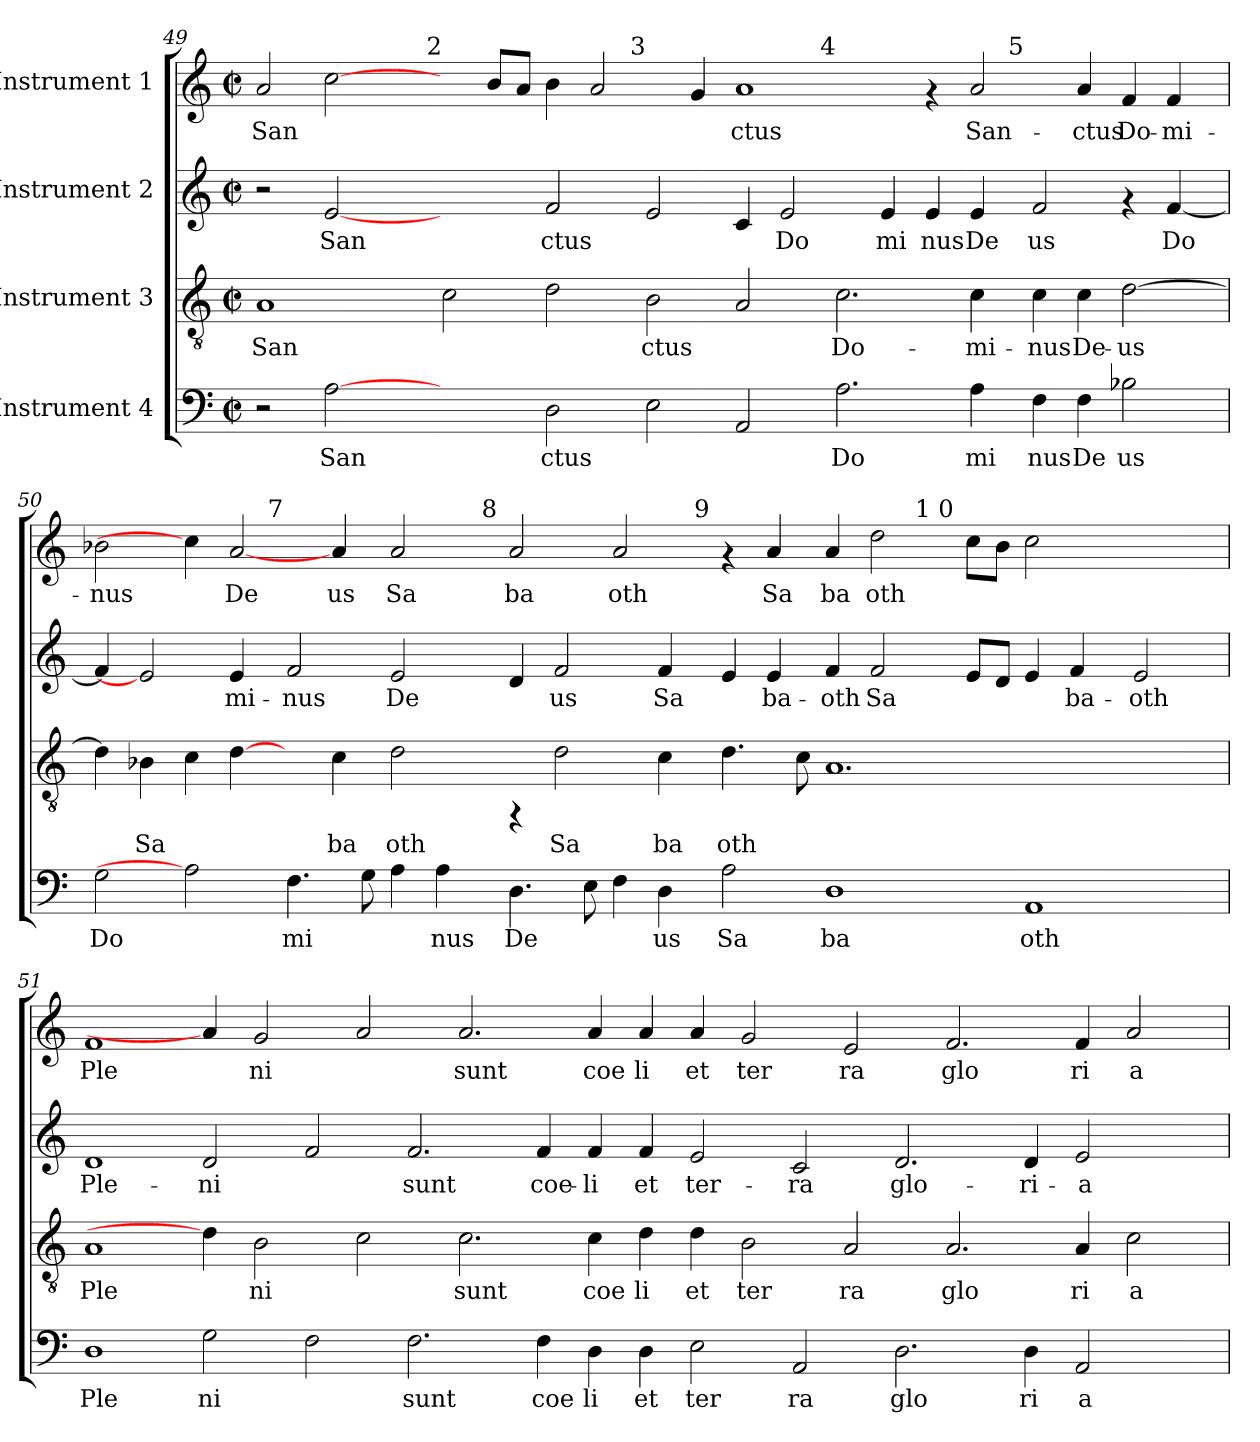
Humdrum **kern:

**kern	**text	**kern	**text	**kern	**text	**kern	**text
*part4	*part4	*part3	*part3	*part2	*part2	*part1	*part1
*staff4	*staff4	*staff3	*staff3	*staff2	*staff2	*staff1	*staff1
*I"Instrument 4	*	*I"Instrument 3	*	*I"Instrument 2	*	*I"Instrument 1	*
*clefF4	*	*clefGv2	*	*clefG2	*	*clefG2	*
*k[]	*	*k[]	*	*k[]	*	*k[]	*
*C:	*	*C:	*	*C:	*	*C:	*
*M2/2	*	*M2/2	*	*M2/2	*	*M2/2	*
*met(c|)	*	*met(c|)	*	*met(c|)	*	*met(c|)	*
=49	=49	=49	=49	=49	=49	=49	=49
!	!	!	!LO:LY:b	!	!	!	!LO:LY:b
*	*	*	*	*	*	*^	*
*	*	*	*	*	*	*	*^	*
2r	.	1A	-San-	2r	.	2a/	2ryy	1ryy	San-
!	!LO:LY:b	!	!	!	!LO:LY:b	!	!	!	!LO:LY:b
[2A	San	.	.	[2e	San	[2cc\	4ryy	.	--
.	.	.	.	.	.	.	8ryy	.	.
.	.	.	.	.	.	.	16ryy	.	.
.	.	.	.	.	.	.	64ryy	.	.
!	!	!	!	!	!	!	!LO:TX:a:t=2	!	!
.	.	.	.	.	.	.	1ryy	.	.
!	!	!	!LO:LY:b	!	!	!	!	!	!
2ryy	.	2c\	--	2ryy	.	4ryy	.	1ryy	.
!	!	!	!	!	!	!	!	!	!LO:LY:b
.	.	.	.	.	.	8b/L	.	.	--
!	!	!	!	!	!	!	!	!	!LO:LY:b
.	.	.	.	.	.	8a/J	.	.	--
!	!LO:LY:b	!	!LO:LY:b	!	!LO:LY:b	!	!	!	!LO:LY:b
2D\	ctus	2d\	--	2f/	ctus	4b\	.	.	--
!	!	!	!	!	!	!	!	!	!LO:LY:b
.	.	.	.	.	.	2a/	.	.	--
!	!	!	!	!	!	!	!LO:TX:a:t=3	!	!
.	.	.	.	.	.	.	1ryy	.	.
!	!LO:LY:b	!	!LO:LY:b	!	!LO:LY:b	!	!	!	!
2E\	.	2B\	-ctus	2e/	.	.	.	1ryy	.
!	!	!	!	!	!	!	!	!	!LO:LY:b
.	.	.	.	.	.	4g/	.	.	--
!	!LO:LY:b	!	!LO:LY:b	!	!LO:LY:b	!	!	!	!LO:LY:b
2AA/	.	2A/	.	4c/	.	1a	.	.	-ctus
!	!	!	!	!	!LO:LY:b	!	!	!	!
.	.	.	.	2e/	Do	.	.	.	.
!	!	!	!	!	!	!	!LO:TX:a:t=4	!	!
.	.	.	.	.	.	.	1ryy	.	.
!	!LO:LY:b	!	!LO:LY:b	!	!	!	!	!	!
2.A\	Do	2.c\	Do-	.	.	.	.	2...ryy	.
!	!	!	!	!	!LO:LY:b	!	!	!	!
.	.	.	.	4e/	mi	.	.	.	.
!	!	!	!	!	!LO:LY:b	!	!	!	!
.	.	.	.	4e/	nus	4rf	.	.	.
!	!LO:LY:b	!	!LO:LY:b	!	!LO:LY:b	!	!	!	!LO:LY:b
4A\	mi	4c\	-mi-	4e/	De	2a/	.	.	San-
!	!	!	!	!	!	!	!	!LO:TX:a:t=5	!
.	.	.	.	.	.	.	.	1ryy	.
.	.	.	.	.	.	.	1ryy	.	.
!	!LO:LY:b	!	!LO:LY:b	!	!LO:LY:b	!	!	!	!
4F\	nus	4c\	-nus	2f/	us	.	.	.	.
!	!LO:LY:b	!	!LO:LY:b	!	!	!	!	!	!LO:LY:b
4F\	De	4c\	De-	.	.	4a/	.	.	-ctus
!	!LO:LY:b	!	!LO:LY:b	!	!	!	!	!	!LO:LY:b
2B-\	us	[<2d\	-us	4rf	.	4f/	.	.	Do-
!	!	!	!	!	!LO:LY:b	!	!	!	!LO:LY:b
.	.	.	.	[<4f/	Do	4f/	.	.	-mi-
.	.	.	.	.	.	.	.	16ryy	.
.	.	.	.	.	.	.	32.ryy	.	.
!!LO:LB:g=z	!!	!!
=50	=50	=50	=50	=50	=50	=50	=50	=50	=50
!	!LO:LY:b	!	!LO:LY:b	!	!LO:LY:b	!	!	!	!LO:LY:b
2G\	Do	4d\]	.	4f/]	.	2b-X\	2...ryy	1ryy	-nus
!	!	!	!LO:LY:b	!	!	!	!	!	!
.	.	4B-\	Sa	2e]	.	.	.	.	.
!	!	!	!LO:LY:b	!	!	!	!	!	!
2A]	.	4c\	.	.	.	4cc\]	.	.	.
!	!	!	!LO:LY:b	!	!LO:LY:b	!	!	!	!LO:LY:b
.	.	[4d\	.	4e/	mi-	[2a/	.	.	De
!	!	!	!	!	!	!	!LO:TX:a:t=7	!	!
.	.	.	.	.	.	.	1ryy	.	.
!	!LO:LY:b	!	!	!	!LO:LY:b	!	!	!	!
4.F\	mi	4ryy	.	2f/	-nus	.	.	2ryy	.
!	!	!	!LO:LY:b	!	!	!	!	!	!LO:LY:b
.	.	4c\	ba	.	.	4a/	.	.	us
!	!LO:LY:b	!	!	!	!	!	!	!	!
8G\	.	.	.	.	.	.	.	.	.
!	!LO:LY:b	!	!LO:LY:b	!	!LO:LY:b	!	!	!	!LO:LY:b
4A\	.	2d\	oth	2e/	De-	2a/	.	4ryy	Sa
!	!LO:LY:b	!	!	!	!	!	!	!	!
4A\	nus	.	.	.	.	.	.	8ryy	.
.	.	.	.	.	.	.	.	32.ryy	.
!	!	!	!	!	!	!	!	!LO:TX:a:t=8	!
.	.	.	.	.	.	.	.	1ryy	.
.	.	.	.	.	.	.	1ryy	.	.
!	!LO:LY:b	!	!	!	!LO:LY:b	!	!	!	!LO:LY:b
4.D\	De	4rFF	.	4d/	--	2a/	.	.	ba
!	!	!	!LO:LY:b	!	!LO:LY:b	!	!	!	!
.	.	2d\	Sa	2f/	-us	.	.	.	.
!	!LO:LY:b	!	!	!	!	!	!	!	!
8E\	.	.	.	.	.	.	.	.	.
!	!LO:LY:b	!	!	!	!	!	!	!	!LO:LY:b
4F\	.	.	.	.	.	2a/	.	.	oth
!	!LO:LY:b	!	!LO:LY:b	!	!LO:LY:b	!	!	!	!
4D\	us	4c\	ba	4f/	Sa-	.	.	.	.
!	!	!	!	!	!	!	!	!LO:TX:a:t=9	!
.	.	.	.	.	.	.	.	1ryy	.
.	.	.	.	.	.	.	1ryy	.	.
!	!LO:LY:b	!	!LO:LY:b	!	!LO:LY:b	!	!	!	!
2A\	Sa	4.d\	oth	4e/	--	4rf	.	.	.
!	!	!	!	!	!LO:LY:b	!	!	!	!LO:LY:b
.	.	.	.	4e/	-ba-	4a/	.	.	Sa
!	!	!	!LO:LY:b	!	!	!	!	!	!
.	.	8c\	.	.	.	.	.	.	.
!	!LO:LY:b	!	!LO:LY:b	!	!LO:LY:b	!	!	!	!LO:LY:b
1D	ba	1.A	.	4f/	-oth	4a/	.	.	ba
!	!	!	!	!	!LO:LY:b	!	!	!	!LO:LY:b
.	.	.	.	2f/	Sa-	2dd\	.	.	oth
.	.	.	.	.	.	.	.	1ryy	.
!	!	!	!	!	!	!	!LO:TX:a:t=1 0	!	!
.	.	.	.	.	.	.	1ryy	.	.
!	!	!	!	!	!LO:LY:b	!	!	!	!LO:LY:b
.	.	.	.	8e/L	--	8cc\L	.	.	.
!	!	!	!	!	!LO:LY:b	!	!	!	!LO:LY:b
.	.	.	.	8d/J	--	8b-\J	.	.	.
!	!LO:LY:b	!	!	!	!LO:LY:b	!	!	!	!LO:LY:b
1AA	oth	.	.	4e/	--	2cc\	.	.	.
!	!	!	!	!	!LO:LY:b	!	!	!	!
.	.	.	.	4f/	-ba-	.	.	.	.
.	.	.	.	.	.	.	.	2ryy	.
.	.	.	.	.	.	.	2ryy	.	.
!	!	!	!	!	!LO:LY:b	!	!	!	!
.	.	2ryy	.	2e/	-oth	2ryy	.	.	.
.	.	.	.	.	.	.	.	16ryy	.
.	.	.	.	.	.	.	16ryy	.	.
.	.	.	.	.	.	.	.	64ryy	.
!!LO:PB:g=z
=51	=51	=51	=51	=51	=51	=51	=51	=51	=51
!	!LO:LY:b	!	!LO:LY:b	!	!LO:LY:b	!	!	!	!LO:LY:a
*	*	*	*	*	*	*v	*v	*v	*
1D	Ple	1A	Ple	1d	Ple-	1f	Ple
!	!LO:LY:b	!	!	!	!LO:LY:b	!	!
2G\	ni	4d\]	.	2d/	-ni	4a/]	.
!	!	!	!LO:LY:b	!	!	!	!LO:LY:a
.	.	2B\	ni	.	.	2g/	ni
!	!LO:LY:b	!	!	!	!LO:LY:b	!	!
2F\	.	.	.	2f/	.	.	.
!	!	!	!LO:LY:b	!	!	!	!LO:LY:a
.	.	2c\	.	.	.	2a/	.
!	!LO:LY:b	!	!	!	!LO:LY:b	!	!
2.F\	sunt	.	.	2.f/	sunt	.	.
!	!	!	!LO:LY:b	!	!	!	!LO:LY:a
.	.	2.c\	sunt	.	.	2.a/	sunt
!	!LO:LY:b	!	!	!	!LO:LY:b	!	!
4F\	coe	.	.	4f/	coe-	.	.
!	!LO:LY:b	!	!LO:LY:b	!	!LO:LY:b	!	!LO:LY:a
4D\	li	4c\	coe	4f/	-li	4a/	coe
!	!LO:LY:b	!	!LO:LY:b	!	!LO:LY:b	!	!LO:LY:a
4D\	et	4d\	li	4f/	et	4a/	li
!	!LO:LY:b	!	!LO:LY:b	!	!LO:LY:b	!	!LO:LY:a
2E\	ter	4d\	et	2e/	ter-	4a/	et
!	!	!	!LO:LY:b	!	!	!	!LO:LY:a
.	.	2B\	ter	.	.	2g/	ter
!	!LO:LY:b	!	!	!	!LO:LY:b	!	!
2AA/	ra	.	.	2c/	-ra	.	.
!	!	!	!LO:LY:b	!	!	!	!LO:LY:a
.	.	2A/	ra	.	.	2e/	ra
!	!LO:LY:b	!	!	!	!LO:LY:b	!	!
2.D\	glo	.	.	2.d/	glo-	.	.
!	!	!	!LO:LY:b	!	!	!	!LO:LY:a
.	.	2.A/	glo	.	.	2.f/	glo
!	!LO:LY:b	!	!	!	!LO:LY:b	!	!
4D\	ri	.	.	4d/	-ri-	.	.
!	!LO:LY:b	!	!LO:LY:b	!	!LO:LY:b	!	!LO:LY:a
2AA/	a	4A/	ri	2e/	-a	4f/	ri
!	!	!	!LO:LY:b	!	!	!	!LO:LY:a
.	.	2c\	a	.	.	2a/	a
4ryy	.	.	.	4ryy	.	.	.
=	=	=	=	=	=	=	=
*-	*-	*-	*-	*-	*-	*-	*-
